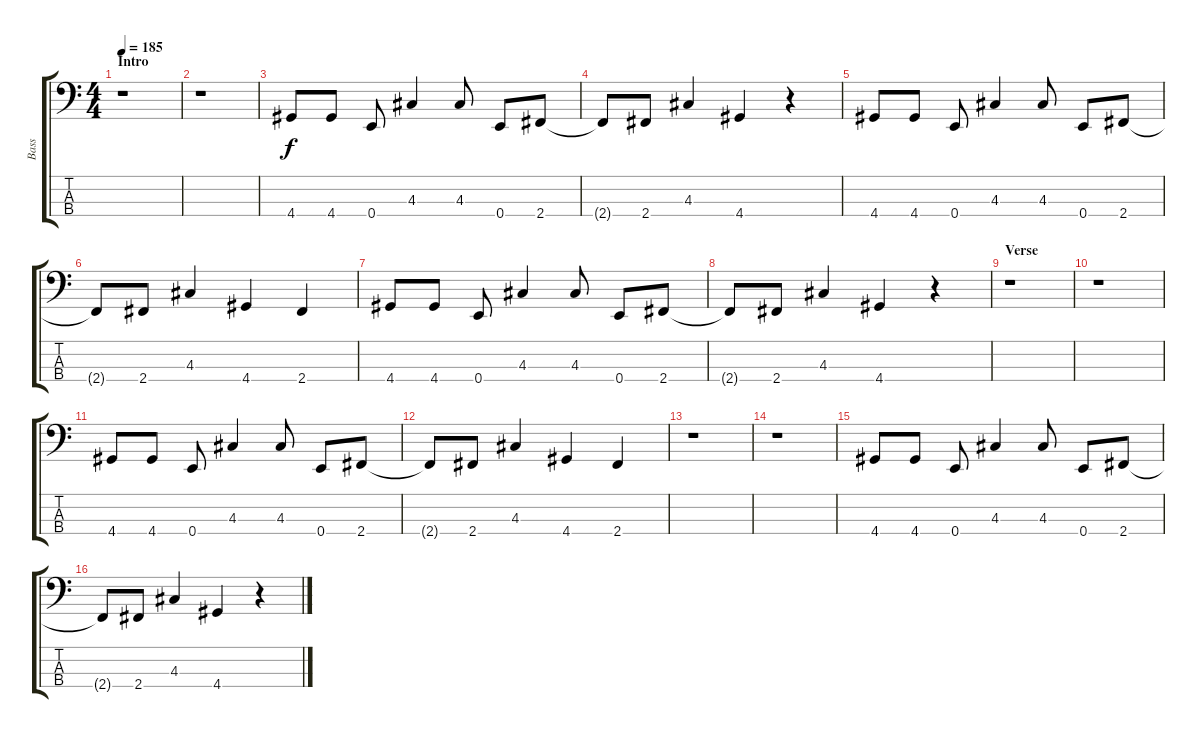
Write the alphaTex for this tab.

\track ("Bass" "Bass") {instrument electricbasspick}
\staff {score tabs}
\tuning (G2 D2 A1 E1) {hide}
\ts (4 4)
\section ("" "Intro")
\tempo 185
\clef f4
\ks c
r.1{dy f instrument electricbasspick} |
r.1 |
4.4.8 4.4.8 0.4.8 4.3.4 4.3.8 0.4.8 2.4.8 |
2.4{t}.8 2.4.8 4.3.4 4.4.4 r.4 |
4.4.8 4.4.8 0.4.8 4.3.4 4.3.8 0.4.8 2.4.8 |
2.4{t}.8 2.4.8 4.3.4 4.4.4 2.4.4 |
4.4.8 4.4.8 0.4.8 4.3.4 4.3.8 0.4.8 2.4.8 |
2.4{t}.8 2.4.8 4.3.4 4.4.4 r.4 |
\section ("" "Verse")
r.1 |
r.1 |
4.4.8 4.4.8 0.4.8 4.3.4 4.3.8 0.4.8 2.4.8 |
2.4{t}.8 2.4.8 4.3.4 4.4.4 2.4.4 |
r.1 |
r.1 |
4.4.8 4.4.8 0.4.8 4.3.4 4.3.8 0.4.8 2.4.8 |
2.4{t}.8 2.4.8 4.3.4 4.4.4 r.4
